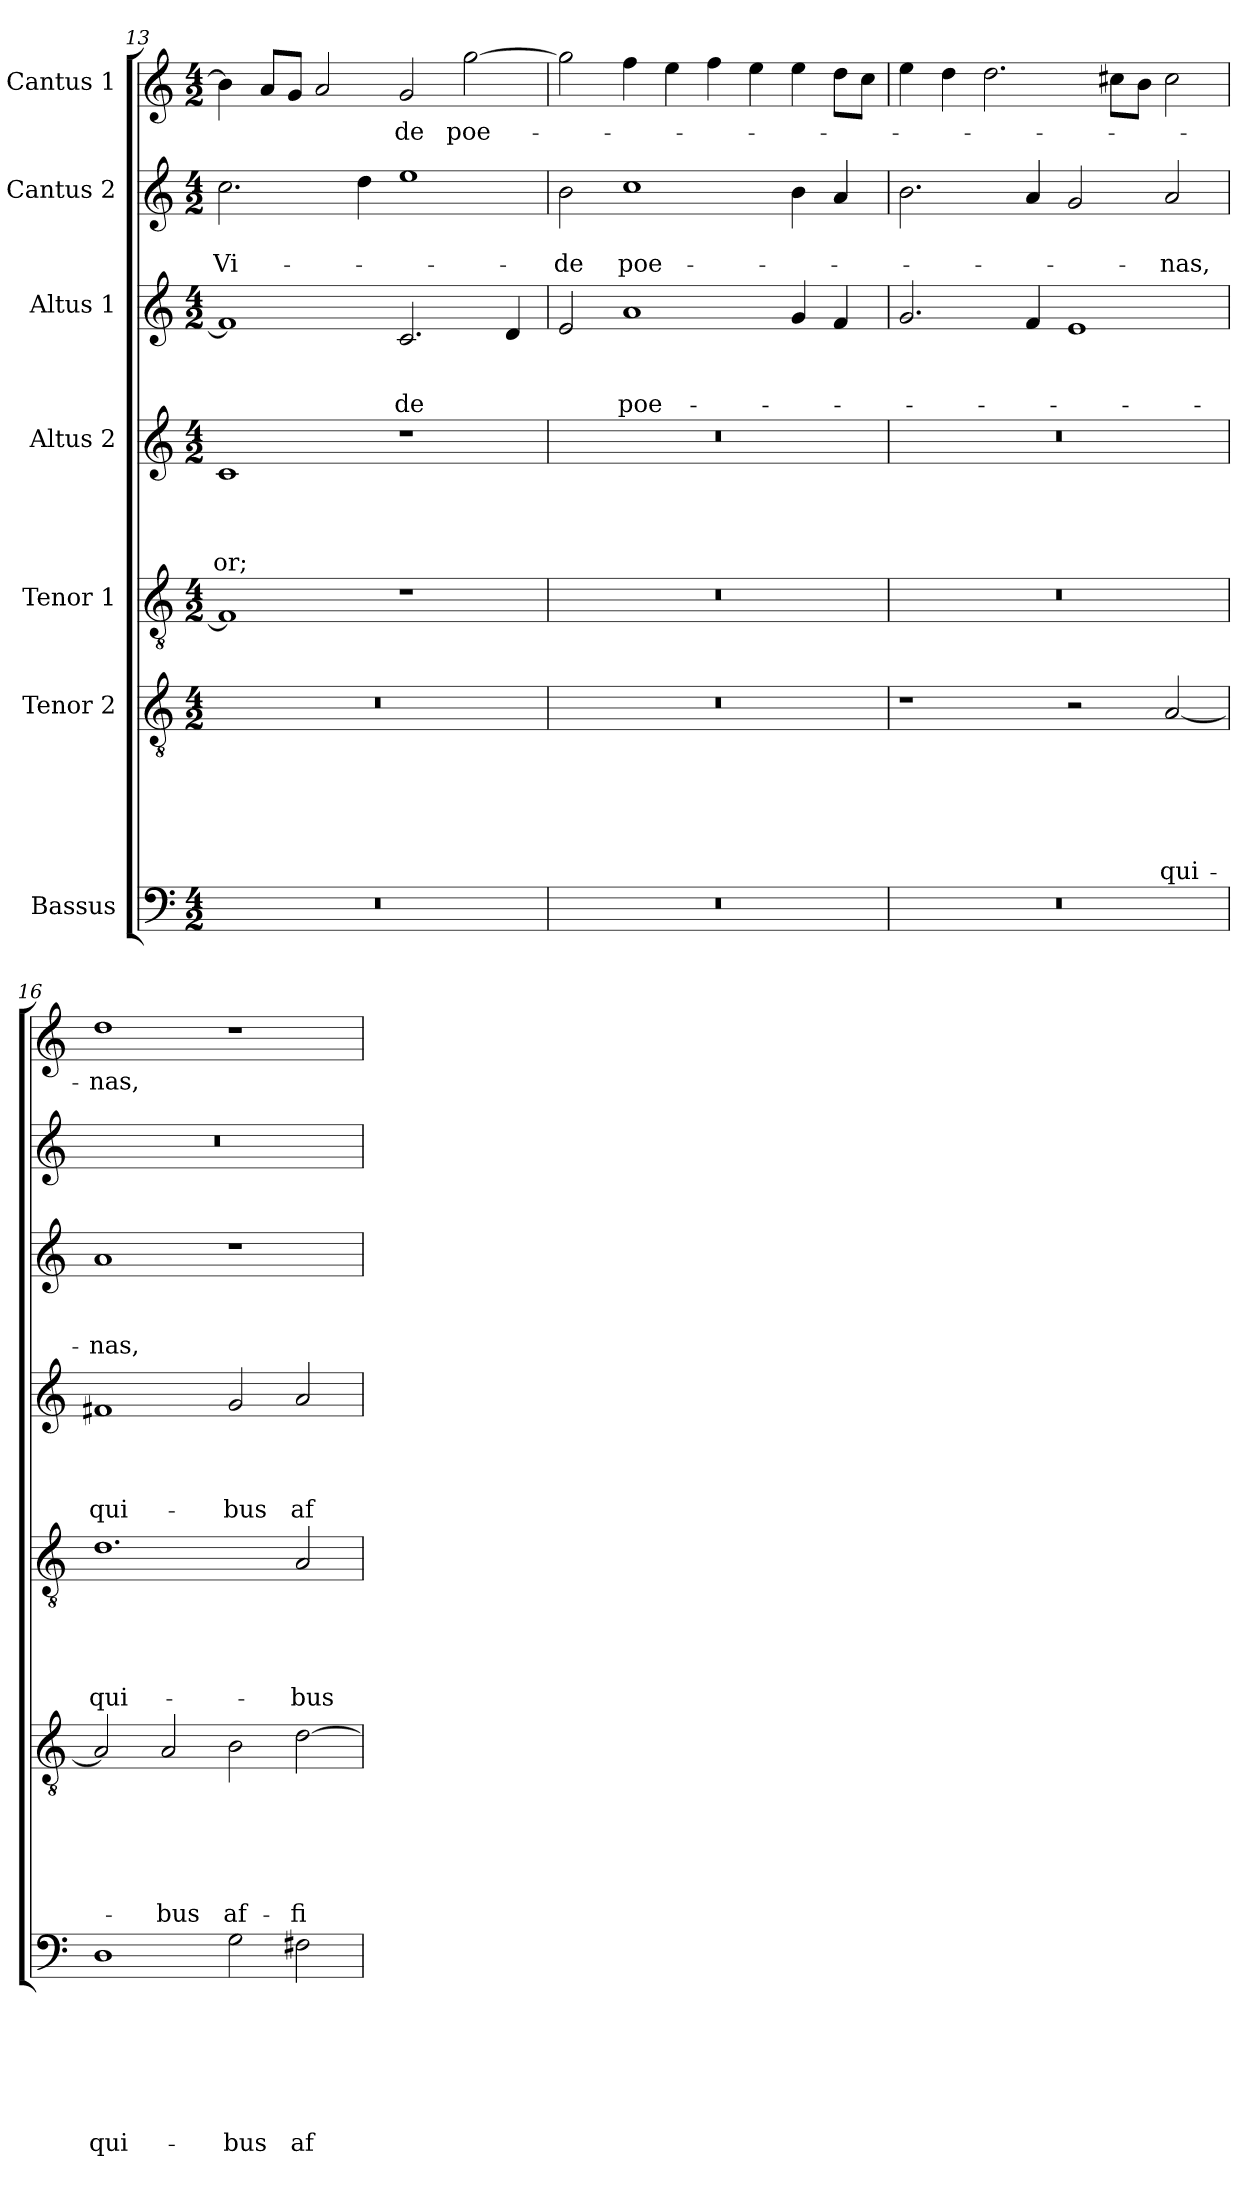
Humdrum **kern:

**kern	**text	**text	**text	**text	**text	**text	**text	**kern	**text	**text	**text	**text	**text	**text	**kern	**text	**text	**text	**text	**text	**kern	**text	**text	**text	**text	**kern	**text	**text	**text	**kern	**text	**text	**kern	**text
*part7	*part7	*part7	*part7	*part7	*part7	*part7	*part7	*part6	*part6	*part6	*part6	*part6	*part6	*part6	*part5	*part5	*part5	*part5	*part5	*part5	*part4	*part4	*part4	*part4	*part4	*part3	*part3	*part3	*part3	*part2	*part2	*part2	*part1	*part1
*staff7	*staff7	*staff7	*staff7	*staff7	*staff7	*staff7	*staff7	*staff6	*staff6	*staff6	*staff6	*staff6	*staff6	*staff6	*staff5	*staff5	*staff5	*staff5	*staff5	*staff5	*staff4	*staff4	*staff4	*staff4	*staff4	*staff3	*staff3	*staff3	*staff3	*staff2	*staff2	*staff2	*staff1	*staff1
*I"Bassus	*	*	*	*	*	*	*	*I"Tenor 2	*	*	*	*	*	*	*I"Tenor 1	*	*	*	*	*	*I"Altus 2	*	*	*	*	*I"Altus 1	*	*	*	*I"Cantus 2	*	*	*I"Cantus 1	*
*clefF4	*	*	*	*	*	*	*	*clefGv2	*	*	*	*	*	*	*clefGv2	*	*	*	*	*	*clefG2	*	*	*	*	*clefG2	*	*	*	*clefG2	*	*	*clefG2	*
*k[]	*	*	*	*	*	*	*	*k[]	*	*	*	*	*	*	*k[]	*	*	*	*	*	*k[]	*	*	*	*	*k[]	*	*	*	*k[]	*	*	*k[]	*
*a:	*	*	*	*	*	*	*	*a:	*	*	*	*	*	*	*a:	*	*	*	*	*	*a:	*	*	*	*	*a:	*	*	*	*a:	*	*	*a:	*
*M4/2	*	*	*	*	*	*	*	*M4/2	*	*	*	*	*	*	*M4/2	*	*	*	*	*	*M4/2	*	*	*	*	*M4/2	*	*	*	*M4/2	*	*	*M4/2	*
=13	=13	=13	=13	=13	=13	=13	=13	=13	=13	=13	=13	=13	=13	=13	=13	=13	=13	=13	=13	=13	=13	=13	=13	=13	=13	=13	=13	=13	=13	=13	=13	=13	=13	=13
!	!	!	!	!	!	!	!	!	!	!	!	!	!	!	!	!	!	!	!	!	!	!	!	!	!LO:LY:b	!	!	!	!	!	!	!LO:LY:b	!	!
0r	.	.	.	.	.	.	.	0r	.	.	.	.	.	.	1F]	.	.	.	.	.	1c	.	.	.	-or;	1f]	.	.	.	2.cc\	.	Vi-	4b-\]	.
.	.	.	.	.	.	.	.	.	.	.	.	.	.	.	.	.	.	.	.	.	.	.	.	.	.	.	.	.	.	.	.	.	8a/L	.
.	.	.	.	.	.	.	.	.	.	.	.	.	.	.	.	.	.	.	.	.	.	.	.	.	.	.	.	.	.	.	.	.	8g/J	.
.	.	.	.	.	.	.	.	.	.	.	.	.	.	.	.	.	.	.	.	.	.	.	.	.	.	.	.	.	.	.	.	.	2a/	.
.	.	.	.	.	.	.	.	.	.	.	.	.	.	.	.	.	.	.	.	.	.	.	.	.	.	.	.	.	.	4dd\	.	.	.	.
!	!	!	!	!	!	!	!	!	!	!	!	!	!	!	!	!	!	!	!	!	!	!	!	!	!	!	!	!	!LO:LY:b	!	!	!	!	!LO:LY:b
.	.	.	.	.	.	.	.	.	.	.	.	.	.	.	1r	.	.	.	.	.	1r	.	.	.	.	2.c/	.	.	-de	1ee	.	.	2g/	-de
!	!	!	!	!	!	!	!	!	!	!	!	!	!	!	!	!	!	!	!	!	!	!	!	!	!	!	!	!	!	!	!	!	!	!LO:LY:b
.	.	.	.	.	.	.	.	.	.	.	.	.	.	.	.	.	.	.	.	.	.	.	.	.	.	.	.	.	.	.	.	.	[2gg\	poe-
.	.	.	.	.	.	.	.	.	.	.	.	.	.	.	.	.	.	.	.	.	.	.	.	.	.	4d/	.	.	.	.	.	.	.	.
=14	=14	=14	=14	=14	=14	=14	=14	=14	=14	=14	=14	=14	=14	=14	=14	=14	=14	=14	=14	=14	=14	=14	=14	=14	=14	=14	=14	=14	=14	=14	=14	=14	=14	=14
!	!	!	!	!	!	!	!	!	!	!	!	!	!	!	!	!	!	!	!	!	!	!	!	!	!	!	!	!	!	!	!	!LO:LY:b	!	!
0r	.	.	.	.	.	.	.	0r	.	.	.	.	.	.	0r	.	.	.	.	.	0r	.	.	.	.	2e/	.	.	.	2b\	.	-de	2gg\]	.
!	!	!	!	!	!	!	!	!	!	!	!	!	!	!	!	!	!	!	!	!	!	!	!	!	!	!	!	!	!LO:LY:b	!	!	!LO:LY:b	!	!
.	.	.	.	.	.	.	.	.	.	.	.	.	.	.	.	.	.	.	.	.	.	.	.	.	.	1a	.	.	poe-	1cc	.	poe-	4ff\	.
.	.	.	.	.	.	.	.	.	.	.	.	.	.	.	.	.	.	.	.	.	.	.	.	.	.	.	.	.	.	.	.	.	4ee\	.
.	.	.	.	.	.	.	.	.	.	.	.	.	.	.	.	.	.	.	.	.	.	.	.	.	.	.	.	.	.	.	.	.	4ff\	.
.	.	.	.	.	.	.	.	.	.	.	.	.	.	.	.	.	.	.	.	.	.	.	.	.	.	.	.	.	.	.	.	.	4ee\	.
.	.	.	.	.	.	.	.	.	.	.	.	.	.	.	.	.	.	.	.	.	.	.	.	.	.	4g/	.	.	.	4b\	.	.	4ee\	.
.	.	.	.	.	.	.	.	.	.	.	.	.	.	.	.	.	.	.	.	.	.	.	.	.	.	4f/	.	.	.	4a/	.	.	8dd\L	.
.	.	.	.	.	.	.	.	.	.	.	.	.	.	.	.	.	.	.	.	.	.	.	.	.	.	.	.	.	.	.	.	.	8cc\J	.
=15	=15	=15	=15	=15	=15	=15	=15	=15	=15	=15	=15	=15	=15	=15	=15	=15	=15	=15	=15	=15	=15	=15	=15	=15	=15	=15	=15	=15	=15	=15	=15	=15	=15	=15
0r	.	.	.	.	.	.	.	1r	.	.	.	.	.	.	0r	.	.	.	.	.	0r	.	.	.	.	2.g/	.	.	.	2.b\	.	.	4ee\	.
.	.	.	.	.	.	.	.	.	.	.	.	.	.	.	.	.	.	.	.	.	.	.	.	.	.	.	.	.	.	.	.	.	4dd\	.
.	.	.	.	.	.	.	.	.	.	.	.	.	.	.	.	.	.	.	.	.	.	.	.	.	.	.	.	.	.	.	.	.	2.dd\	.
.	.	.	.	.	.	.	.	.	.	.	.	.	.	.	.	.	.	.	.	.	.	.	.	.	.	4f/	.	.	.	4a/	.	.	.	.
.	.	.	.	.	.	.	.	2r	.	.	.	.	.	.	.	.	.	.	.	.	.	.	.	.	.	1e	.	.	.	2g/	.	.	.	.
.	.	.	.	.	.	.	.	.	.	.	.	.	.	.	.	.	.	.	.	.	.	.	.	.	.	.	.	.	.	.	.	.	8cc#X\L	.
.	.	.	.	.	.	.	.	.	.	.	.	.	.	.	.	.	.	.	.	.	.	.	.	.	.	.	.	.	.	.	.	.	8b\J	.
!	!	!	!	!	!	!	!	!	!	!	!	!	!	!LO:LY:b	!	!	!	!	!	!	!	!	!	!	!	!	!	!	!	!	!	!LO:LY:b	!	!
.	.	.	.	.	.	.	.	[2A/	.	.	.	.	.	qui-	.	.	.	.	.	.	.	.	.	.	.	.	.	.	.	2a/	.	-nas,	2cc#\	.
!!LO:LB:g=z
=16	=16	=16	=16	=16	=16	=16	=16	=16	=16	=16	=16	=16	=16	=16	=16	=16	=16	=16	=16	=16	=16	=16	=16	=16	=16	=16	=16	=16	=16	=16	=16	=16	=16	=16
!	!	!	!	!	!	!	!LO:LY:b	!	!	!	!	!	!	!	!	!	!	!	!	!LO:LY:b	!	!	!	!	!LO:LY:b	!	!	!	!LO:LY:b	!	!	!	!	!LO:LY:b
1D	.	.	.	.	.	.	qui-	2A/]	.	.	.	.	.	.	1.d	.	.	.	.	qui-	1f#X	.	.	.	qui-	1a	.	.	-nas,	0r	.	.	1dd	-nas,
!	!	!	!	!	!	!	!	!	!	!	!	!	!	!LO:LY:b	!	!	!	!	!	!	!	!	!	!	!	!	!	!	!	!	!	!	!	!
.	.	.	.	.	.	.	.	2A/	.	.	.	.	.	-bus	.	.	.	.	.	.	.	.	.	.	.	.	.	.	.	.	.	.	.	.
!	!	!	!	!	!	!	!LO:LY:b	!	!	!	!	!	!	!LO:LY:b	!	!	!	!	!	!	!	!	!	!	!LO:LY:b	!	!	!	!	!	!	!	!	!
2G\	.	.	.	.	.	.	-bus	2B\	.	.	.	.	.	af-	.	.	.	.	.	.	2g/	.	.	.	-bus	1r	.	.	.	.	.	.	1r	.
!	!	!	!	!	!	!	!LO:LY:b	!	!	!	!	!	!	!LO:LY:b	!	!	!	!	!	!LO:LY:b	!	!	!	!	!LO:LY:b	!	!	!	!	!	!	!	!	!
2F#X\	.	.	.	.	.	.	af-	[2d\	.	.	.	.	.	-fi-	2A/	.	.	.	.	-bus	2a/	.	.	.	af-	.	.	.	.	.	.	.	.	.
=	=	=	=	=	=	=	=	=	=	=	=	=	=	=	=	=	=	=	=	=	=	=	=	=	=	=	=	=	=	=	=	=	=	=
*-	*-	*-	*-	*-	*-	*-	*-	*-	*-	*-	*-	*-	*-	*-	*-	*-	*-	*-	*-	*-	*-	*-	*-	*-	*-	*-	*-	*-	*-	*-	*-	*-	*-	*-
